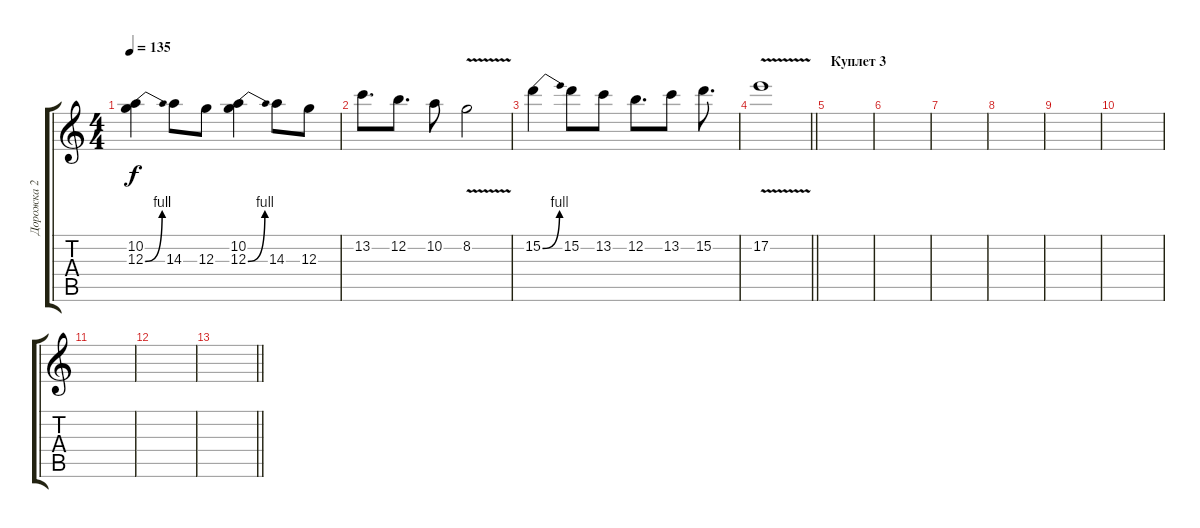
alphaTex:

\track ("Дорожка 2" "Дорожка 2") {instrument electricguitarclean}
\staff {score tabs}
\tuning (E4 B3 G3 D3 A2 E2) {hide}
\ts (4 4)
\tempo 135
\clef g2
\ks c
(10.2 12.3{be (bend 0 0 60 4)}).4{dy f instrument overdrivenguitar} 14.3.8 12.3.8 (10.2 12.3{be (bend 0 0 60 4)}).4 14.3.8 12.3.8 |
13.2.8{d} 12.2.8{d} 10.2.8 8.2{v}.2 |
15.2{be (bend 0 0 60 4)}.4 15.2.8 13.2.8 12.2.8{d} 13.2.8 15.2.8{d} |
\barLineRight lightlight
17.2{v}.1 |
\section ("" "Куплет 3")
|
|
|
|
|
|
|
|
\barLineRight lightlight
